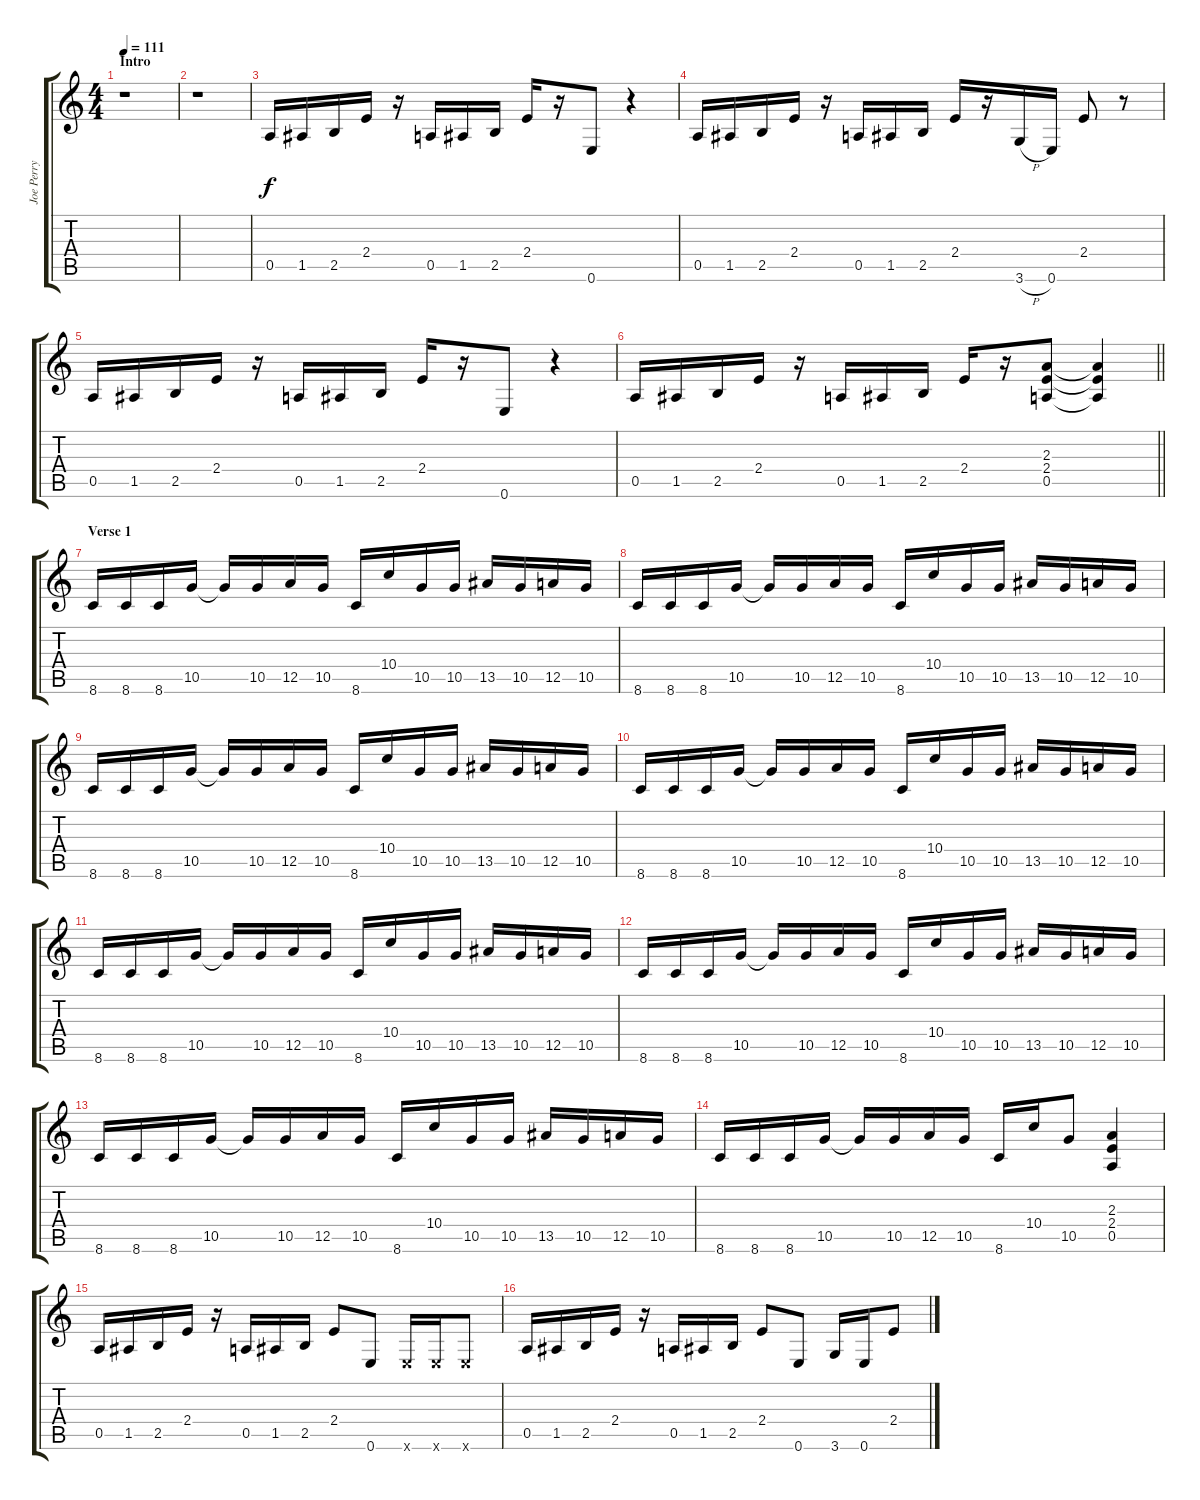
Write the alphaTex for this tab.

\track ("Joe Perry" "Joe Perry") {instrument distortionguitar}
\staff {score tabs}
\tuning (E4 B3 G3 D3 A2 E2) {hide}
\ts (4 4)
\section ("" "Intro")
\tempo 111
\clef g2
\ks c
r.1{dy f instrument distortionguitar} |
r.1 |
0.5.16 1.5.16 2.5.16 2.4.16 r.16 0.5.16 1.5.16 2.5.16 2.4.16 r.16 0.6.8 r.4 |
0.5.16 1.5.16 2.5.16 2.4.16 r.16 0.5.16 1.5.16 2.5.16 2.4.16 r.16 3.6{h}.16 0.6.16 2.4.8 r.8 |
0.5.16 1.5.16 2.5.16 2.4.16 r.16 0.5.16 1.5.16 2.5.16 2.4.16 r.16 0.6.8 r.4 |
\barLineRight lightlight
0.5.16 1.5.16 2.5.16 2.4.16 r.16 0.5.16 1.5.16 2.5.16 2.4.16 r.16 (2.3 2.4 0.5).8 (2.3{t} 2.4{t} 0.5{t}).4 |
\section ("" "Verse 1")
8.6.16 8.6.16 8.6.16 10.5.16 10.5{t}.16 10.5.16 12.5.16 10.5.16 8.6.16 10.4.16 10.5.16 10.5.16 13.5.16 10.5.16 12.5.16 10.5.16 |
8.6.16 8.6.16 8.6.16 10.5.16 10.5{t}.16 10.5.16 12.5.16 10.5.16 8.6.16 10.4.16 10.5.16 10.5.16 13.5.16 10.5.16 12.5.16 10.5.16 |
8.6.16 8.6.16 8.6.16 10.5.16 10.5{t}.16 10.5.16 12.5.16 10.5.16 8.6.16 10.4.16 10.5.16 10.5.16 13.5.16 10.5.16 12.5.16 10.5.16 |
8.6.16 8.6.16 8.6.16 10.5.16 10.5{t}.16 10.5.16 12.5.16 10.5.16 8.6.16 10.4.16 10.5.16 10.5.16 13.5.16 10.5.16 12.5.16 10.5.16 |
8.6.16 8.6.16 8.6.16 10.5.16 10.5{t}.16 10.5.16 12.5.16 10.5.16 8.6.16 10.4.16 10.5.16 10.5.16 13.5.16 10.5.16 12.5.16 10.5.16 |
8.6.16 8.6.16 8.6.16 10.5.16 10.5{t}.16 10.5.16 12.5.16 10.5.16 8.6.16 10.4.16 10.5.16 10.5.16 13.5.16 10.5.16 12.5.16 10.5.16 |
8.6.16 8.6.16 8.6.16 10.5.16 10.5{t}.16 10.5.16 12.5.16 10.5.16 8.6.16 10.4.16 10.5.16 10.5.16 13.5.16 10.5.16 12.5.16 10.5.16 |
8.6.16 8.6.16 8.6.16 10.5.16 10.5{t}.16 10.5.16 12.5.16 10.5.16 8.6.16 10.4.16 10.5.8 (2.3 2.4 0.5).4 |
0.5.16 1.5.16 2.5.16 2.4.16 r.16 0.5.16 1.5.16 2.5.16 2.4.8 0.6.8 0.6{x}.16 0.6{x}.16 0.6{x}.8 |
0.5.16 1.5.16 2.5.16 2.4.16 r.16 0.5.16 1.5.16 2.5.16 2.4.8 0.6.8 3.6.16 0.6.16 2.4.8
